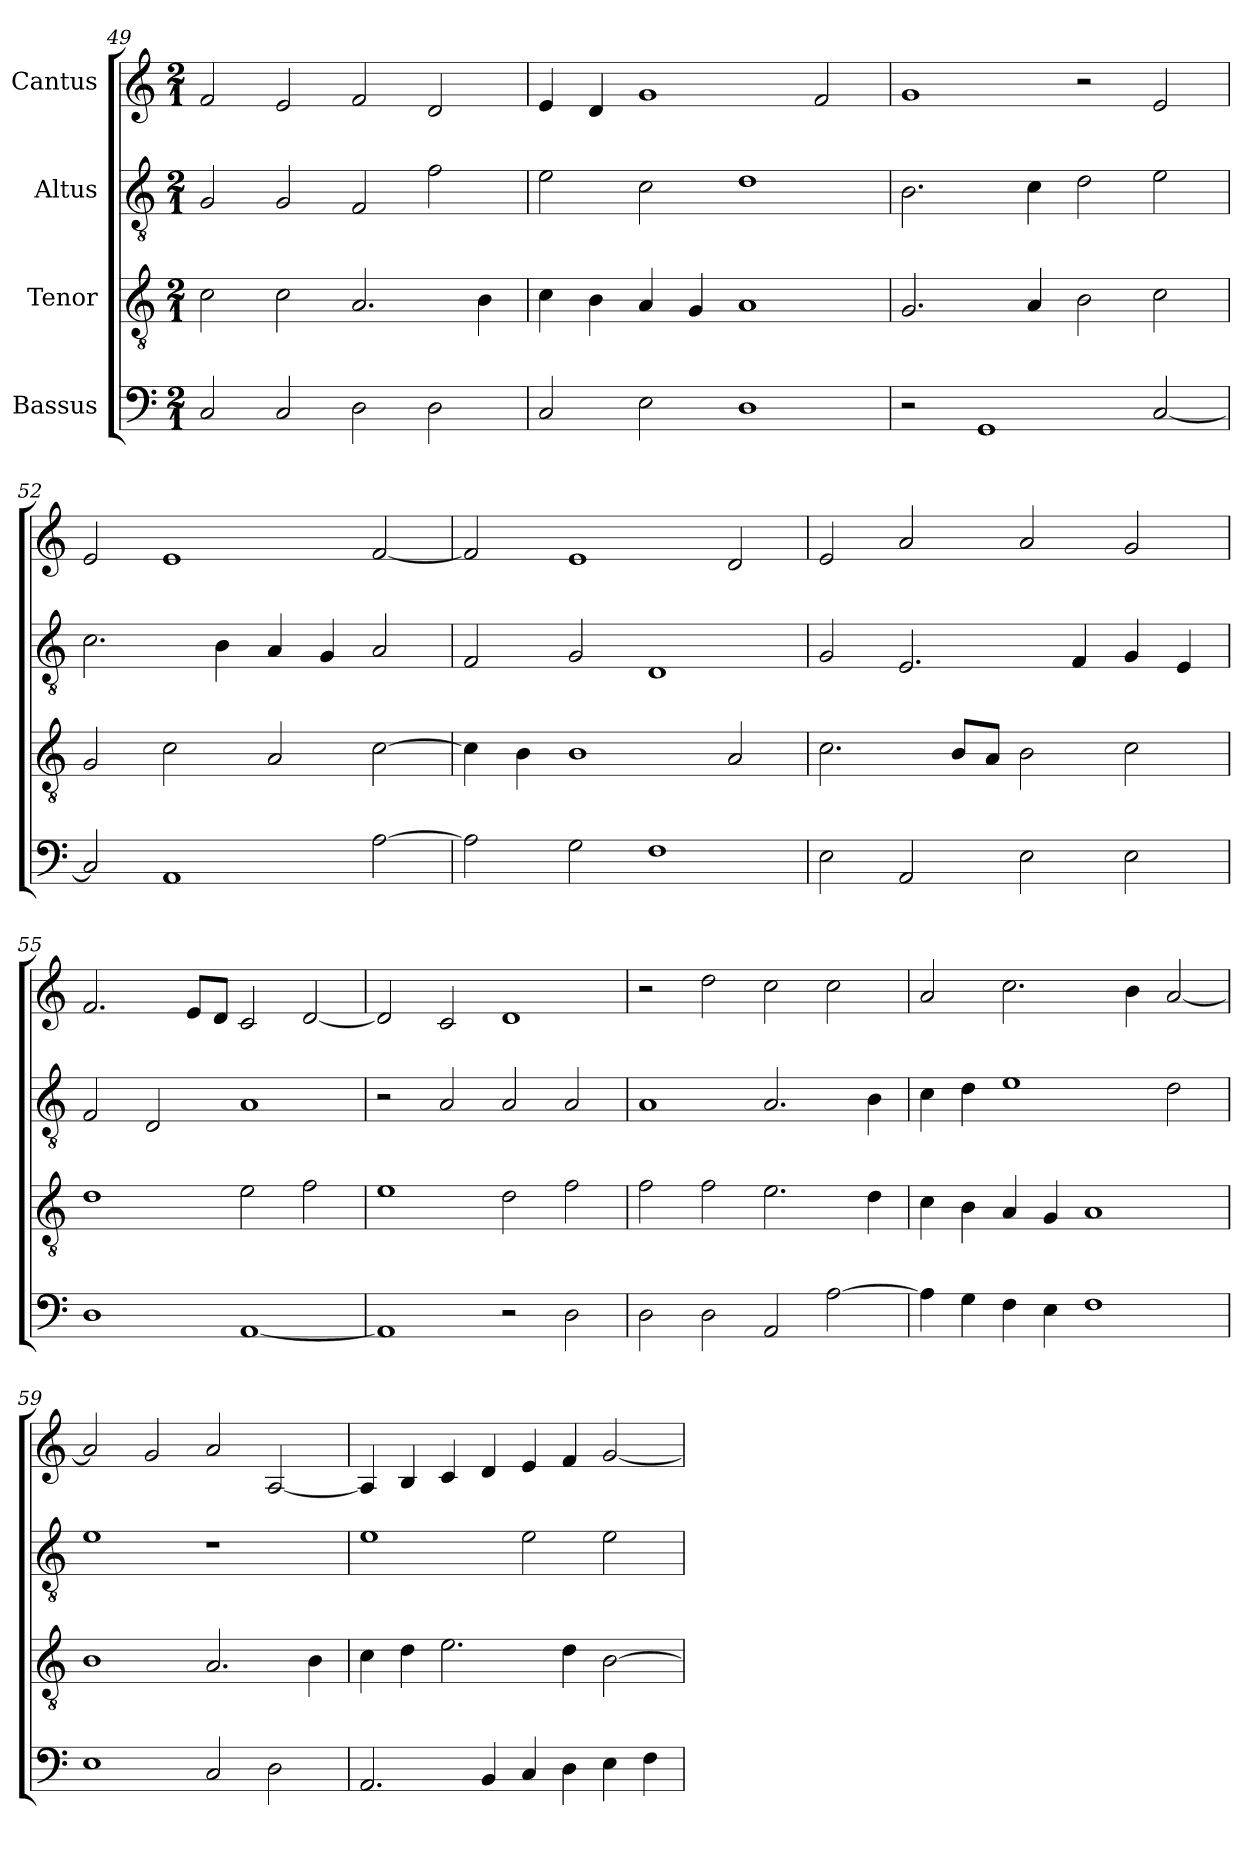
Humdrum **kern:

**kern	**kern	**kern	**kern
*part4	*part3	*part2	*part1
*staff4	*staff3	*staff2	*staff1
*I"Bassus	*I"Tenor	*I"Altus	*I"Cantus
*clefF4	*clefGv2	*clefGv2	*clefG2
*	*ITrd7c12	*ITrd7c12	*
*k[]	*k[]	*k[]	*k[]
*C:	*C:	*C:	*C:
*M2/1	*M2/1	*M2/1	*M2/1
=49	=49	=49	=49
2Ci/	2Ci\	2GGi/	2fi/
2Ci/	2Ci\	2GGi/	2ei/
2Di\	2.AAi/	2FFi/	2fi/
2Di\	.	2Fi\	2di/
.	4BBi\	.	.
=50	=50	=50	=50
2Ci/	4Ci\	2Ei\	4ei/
.	4BBi\	.	4di/
2Ei\	4AAi/	2Ci\	1gi
.	4GGi/	.	.
1Di	1AAi	1Di	.
.	.	.	2fi/
!!LO:LB:g=z
=51	=51	=51	=51
2r	2.GGi/	2.BBi\	1gi
1GGi	.	.	.
.	4AAi/	4Ci\	.
.	2BBi\	2Di\	2r
[<2Ci/	2Ci\	2Ei\	2ei/
=52	=52	=52	=52
2Ci/]	2GGi/	2.Ci\	2ei/
1AAi	2Ci\	.	1ei
.	.	4BBi\	.
.	2AAi/	4AAi/	.
.	.	4GGi/	.
[>2Ai\	[>2Ci\	2AAi/	[<2fi/
=53	=53	=53	=53
2Ai\]	4Ci\]	2FFi/	2fi/]
.	4BBi\	.	.
2Gi\	1BBi	2GGi/	1ei
1Fi	.	1DDi	.
.	2AAi/	.	2di/
=54	=54	=54	=54
2Ei\	2.Ci\	2GGi/	2ei/
2AAi/	.	2.EEi/	2ai/
.	8BBi/L	.	.
.	8AAi/J	.	.
2Ei\	2BBi\	.	2ai/
.	.	4FFi/	.
2Ei\	2Ci\	4GGi/	2gi/
.	.	4EEi/	.
=55	=55	=55	=55
1Di	1Di	2FFi/	2.fi/
.	.	2DDi/	.
.	.	.	8ei/L
.	.	.	8di/J
[<1AAi	2Ei\	1AAi	2ci/
.	2Fi\	.	[<2di/
!!LO:PB:g=z
=56	=56	=56	=56
1AAi]	1Ei	2r	2di/]
.	.	2AAi/	2ci/
2r	2Di\	2AAi/	1di
2Di\	2Fi\	2AAi/	.
=57	=57	=57	=57
2Di\	2Fi\	1AAi	2r
2Di\	2Fi\	.	2ddi\
2AAi/	2.Ei\	2.AAi/	2cci\
[>2Ai\	.	.	2cci\
.	4Di\	4BBi\	.
=58	=58	=58	=58
4Ai\]	4Ci\	4Ci\	2ai/
4Gi\	4BBi\	4Di\	.
4Fi\	4AAi/	1Ei	2.cci\
4Ei\	4GGi/	.	.
1Fi	1AAi	.	.
.	.	.	4bi\
.	.	2Di\	[<2ai/
=59	=59	=59	=59
1Ei	1BBi	1Ei	2ai/]
.	.	.	2gi/
2Ci/	2.AAi/	1r	2ai/
2Di\	.	.	[<2Ai/
.	4BBi\	.	.
=60	=60	=60	=60
2.AAi/	4Ci\	1Ei	4Ai/]
.	4Di\	.	4Bi/
.	2.Ei\	.	4ci/
4BBi/	.	.	4di/
4Ci/	.	2Ei\	4ei/
4Di\	4Di\	.	4fi/
4Ei\	[>2BBi\	2Ei\	[<2gi/
4Fi\	.	.	.
=	=	=	=
*-	*-	*-	*-
